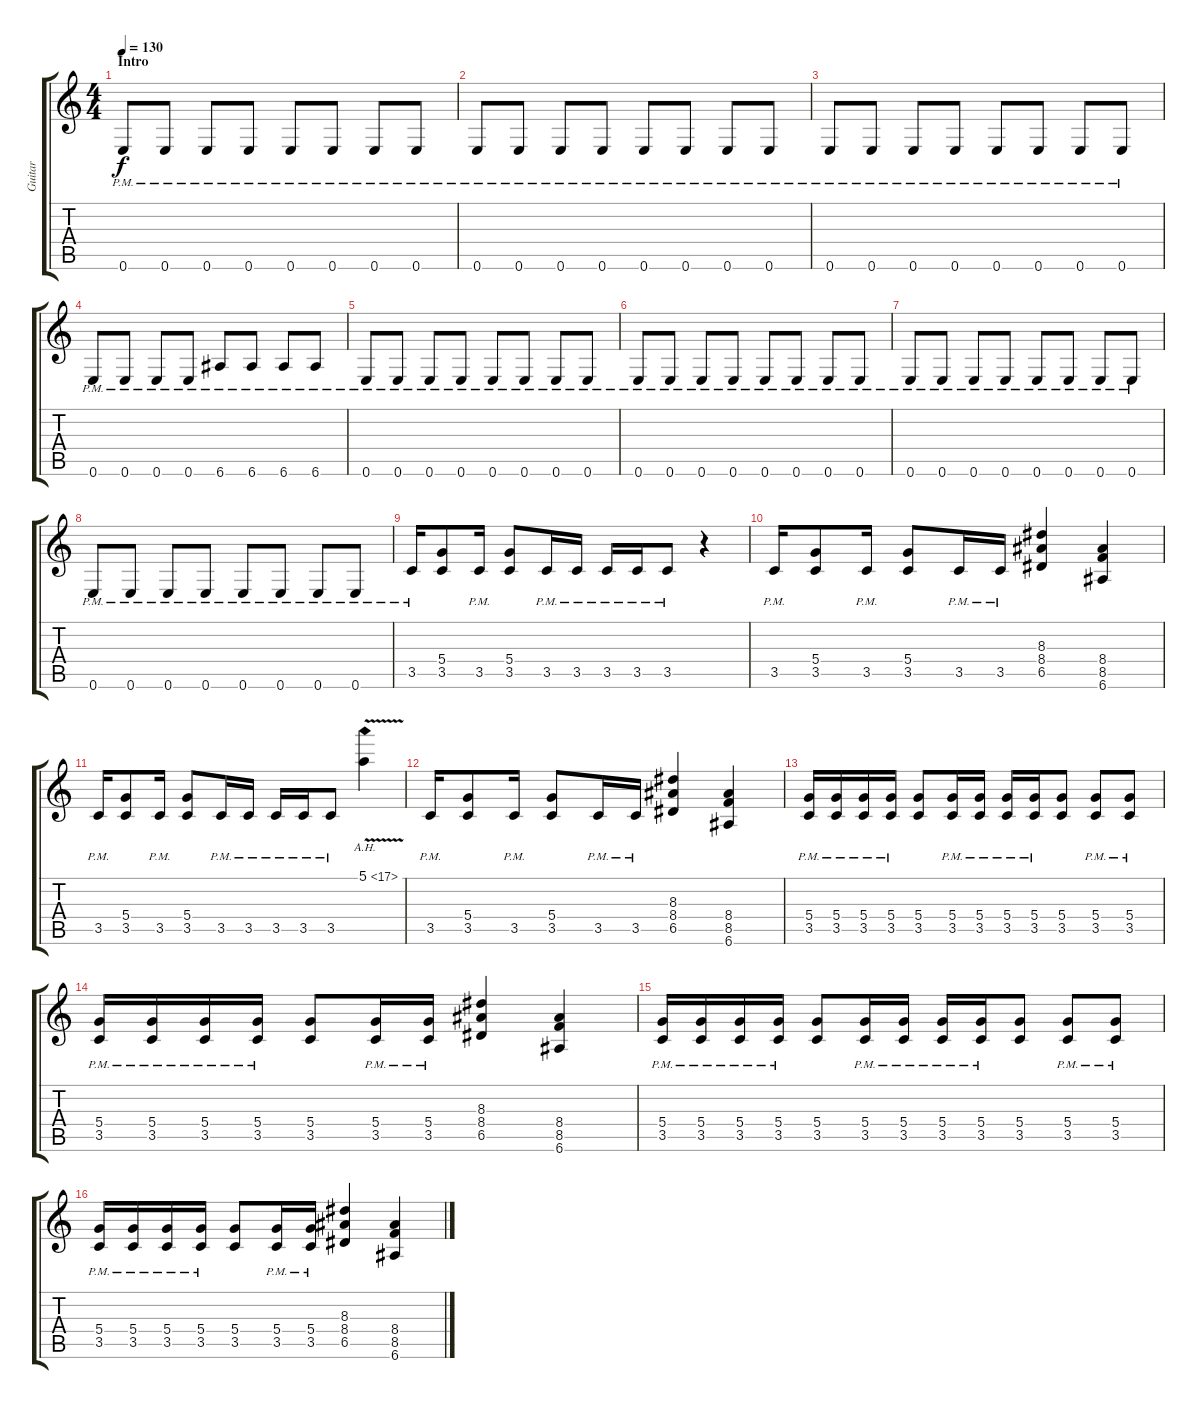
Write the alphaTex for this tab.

\track ("Guitar" "Guitar") {instrument distortionguitar}
\staff {score tabs}
\tuning (E4 B3 G3 D3 A2 E2) {hide}
\ts (4 4)
\section ("" "Intro ")
\tempo 130
\clef g2
\ks c
0.6{pm}.8{dy f instrument distortionguitar} 0.6{pm}.8 0.6{pm}.8 0.6{pm}.8 0.6{pm}.8 0.6{pm}.8 0.6{pm}.8 0.6{pm}.8 |
0.6{pm}.8 0.6{pm}.8 0.6{pm}.8 0.6{pm}.8 0.6{pm}.8 0.6{pm}.8 0.6{pm}.8 0.6{pm}.8 |
0.6{pm}.8 0.6{pm}.8 0.6{pm}.8 0.6{pm}.8 0.6{pm}.8 0.6{pm}.8 0.6{pm}.8 0.6{pm}.8 |
0.6{pm}.8 0.6{pm}.8 0.6{pm}.8 0.6{pm}.8 6.6{pm}.8 6.6{pm}.8 6.6{pm}.8 6.6{pm}.8 |
0.6{pm}.8 0.6{pm}.8 0.6{pm}.8 0.6{pm}.8 0.6{pm}.8 0.6{pm}.8 0.6{pm}.8 0.6{pm}.8 |
0.6{pm}.8 0.6{pm}.8 0.6{pm}.8 0.6{pm}.8 0.6{pm}.8 0.6{pm}.8 0.6{pm}.8 0.6{pm}.8 |
0.6{pm}.8 0.6{pm}.8 0.6{pm}.8 0.6{pm}.8 0.6{pm}.8 0.6{pm}.8 0.6{pm}.8 0.6{pm}.8 |
0.6{pm}.8 0.6{pm}.8 0.6{pm}.8 0.6{pm}.8 0.6{pm}.8 0.6{pm}.8 0.6{pm}.8 0.6{pm}.8 |
3.5{pm}.16 (5.4 3.5).8 3.5{pm}.16 (5.4 3.5).8 3.5{pm}.16 3.5{pm}.16 3.5{pm}.16 3.5{pm}.16 3.5{pm}.8 r.4 |
3.5{pm}.16 (5.4 3.5).8 3.5{pm}.16 (5.4 3.5).8 3.5{pm}.16 3.5{pm}.16 (8.3 8.4 6.5).4 (8.4 8.5 6.6).4 |
3.5{pm}.16 (5.4 3.5).8 3.5{pm}.16 (5.4 3.5).8 3.5{pm}.16 3.5{pm}.16 3.5{pm}.16 3.5{pm}.16 3.5{pm}.8 5.1{ah 12 v}.4 |
3.5{pm}.16 (5.4 3.5).8 3.5{pm}.16 (5.4 3.5).8 3.5{pm}.16 3.5{pm}.16 (8.3 8.4 6.5).4 (8.4 8.5 6.6).4 |
(5.4{pm} 3.5{pm}).16 (5.4{pm} 3.5{pm}).16 (5.4{pm} 3.5{pm}).16 (5.4{pm} 3.5{pm}).16 (5.4 3.5).8 (5.4{pm} 3.5{pm}).16 (5.4{pm} 3.5{pm}).16 (5.4{pm} 3.5{pm}).16 (5.4{pm} 3.5{pm}).16 (5.4 3.5).8 (5.4{pm} 3.5{pm}).8 (5.4{pm} 3.5{pm}).8 |
(5.4{pm} 3.5{pm}).16 (5.4{pm} 3.5{pm}).16 (5.4{pm} 3.5{pm}).16 (5.4{pm} 3.5{pm}).16 (5.4 3.5).8 (5.4{pm} 3.5{pm}).16 (5.4{pm} 3.5{pm}).16 (8.3 8.4 6.5).4 (8.4 8.5 6.6).4 |
(5.4{pm} 3.5{pm}).16 (5.4{pm} 3.5{pm}).16 (5.4{pm} 3.5{pm}).16 (5.4{pm} 3.5{pm}).16 (5.4 3.5).8 (5.4{pm} 3.5{pm}).16 (5.4{pm} 3.5{pm}).16 (5.4{pm} 3.5{pm}).16 (5.4{pm} 3.5{pm}).16 (5.4 3.5).8 (5.4{pm} 3.5{pm}).8 (5.4{pm} 3.5{pm}).8 |
(5.4{pm} 3.5{pm}).16 (5.4{pm} 3.5{pm}).16 (5.4{pm} 3.5{pm}).16 (5.4{pm} 3.5{pm}).16 (5.4 3.5).8 (5.4{pm} 3.5{pm}).16 (5.4{pm} 3.5{pm}).16 (8.3 8.4 6.5).4 (8.4 8.5 6.6).4
